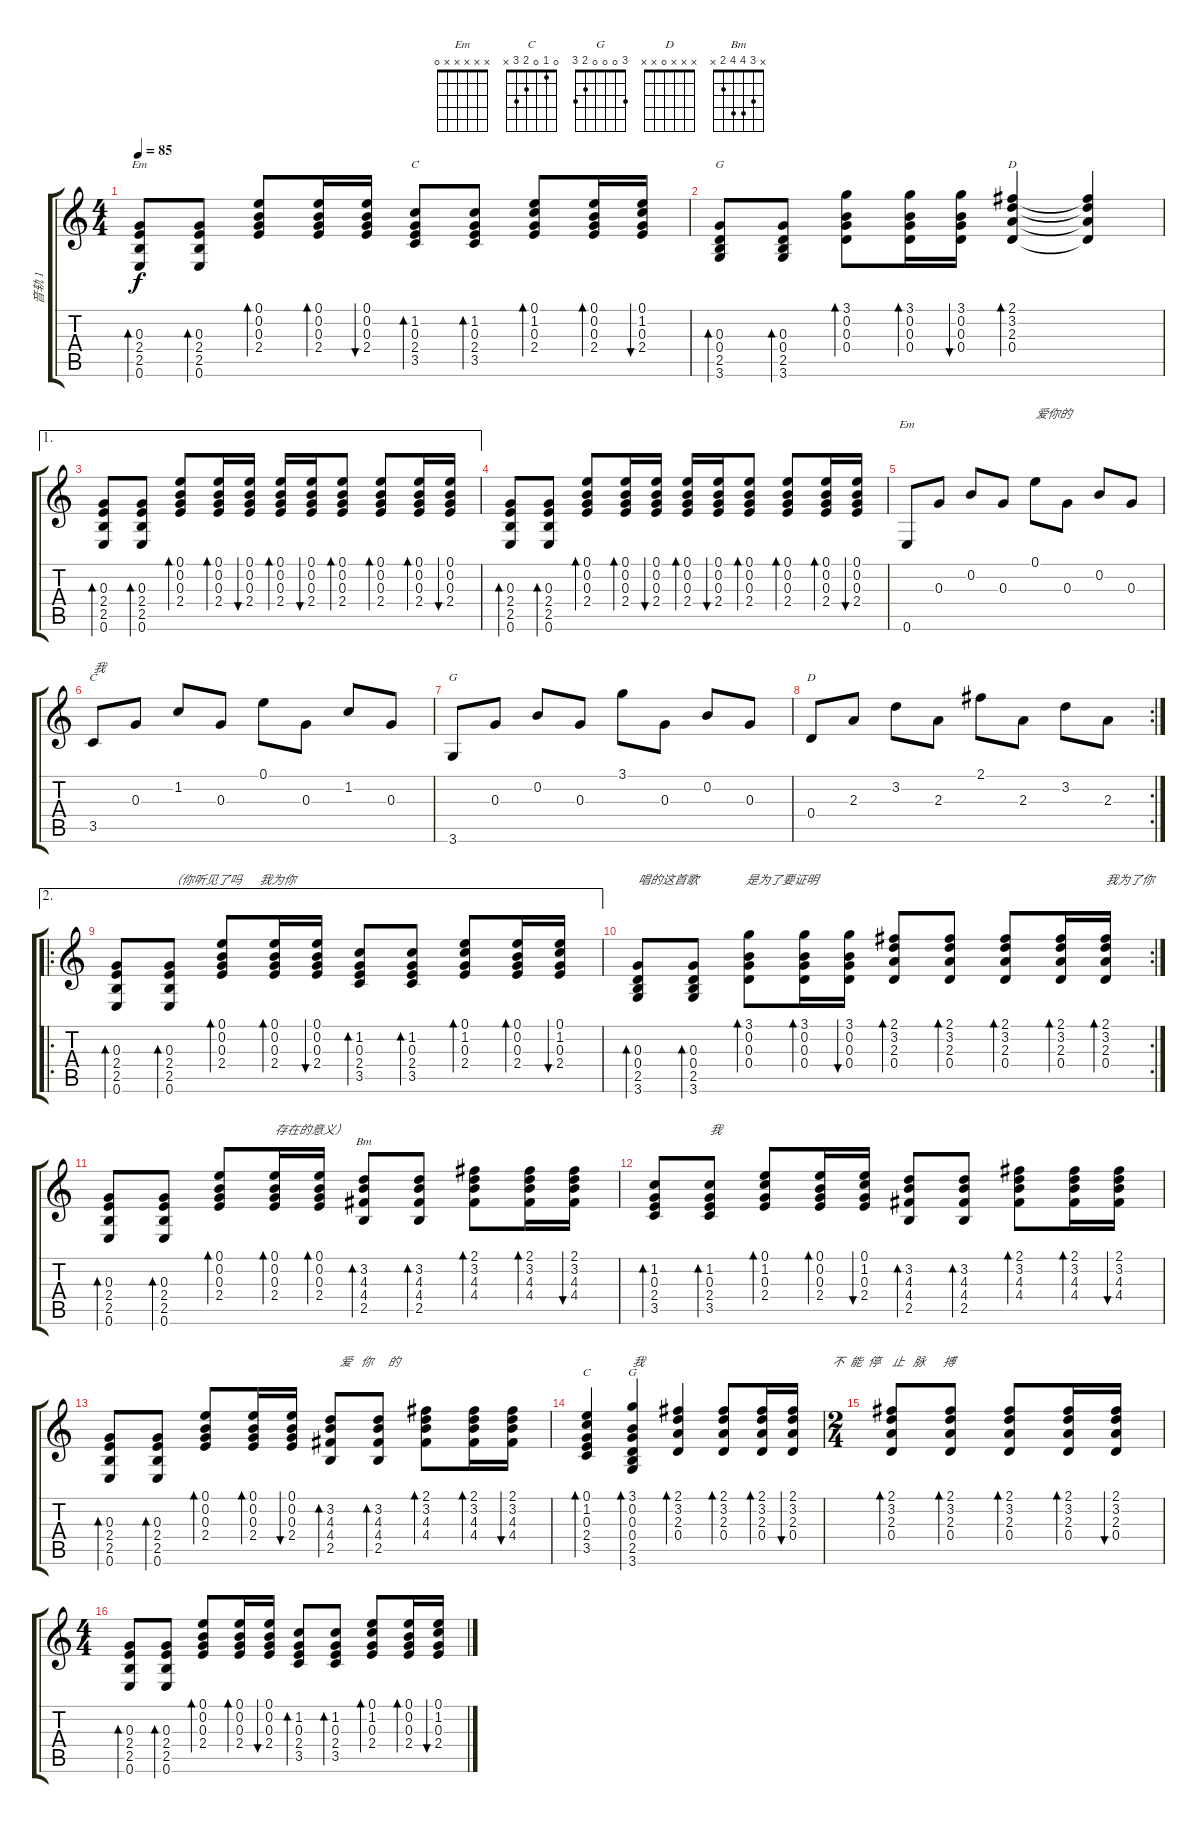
\track ("音轨 1" "音轨 1") {instrument acousticguitarsteel}
\staff {score tabs}
\tuning (E4 B3 G3 D3 A2 E2) {hide}
\chord ("Em" x x 0 2 2 0)
\chord ("C" x 1 0 2 3 x)
\chord ("G" x x 0 0 2 3)
\chord ("D" 2 3 2 0 x x) {barre 2}
\chord ("Em" x x x x x 0)
\chord ("C" x x x x 3 x)
\chord ("G" x x x x x 3)
\chord ("D" x x x 0 x x)
\chord ("Bm" x 3 4 4 2 x)
\chord ("C" 0 1 0 2 3 x)
\chord ("G" 3 0 0 0 2 3)
\ts (4 4)
\tempo 85
\clef g2
\ks c
(0.3 2.4 2.5 0.6).8{bd 60 ch "Em" dy f} (0.3 2.4 2.5 0.6).8{bd 60} (0.1 0.2 0.3 2.4).8{bd 60} (0.1 0.2 0.3 2.4).16{bd 60} (0.1 0.2 0.3 2.4).16{bu 60} (1.2 0.3 2.4 3.5).8{bd 60 ch "C"} (1.2 0.3 2.4 3.5).8{bd 60} (0.1 1.2 0.3 2.4).8{bd 60} (0.1 0.2 0.3 2.4).16{bd 60} (0.1 1.2 0.3 2.4).16{bu 60} |
(0.3 0.4 2.5 3.6).8{bd 60 ch "G"} (0.3 0.4 2.5 3.6).8{bd 60} (3.1 0.2 0.3 0.4).8{bd 60} (3.1 0.2 0.3 0.4).16{bd 60} (3.1 0.2 0.3 0.4).16{bu 60} (2.1 3.2 2.3 0.4).4{bd 60 ch "D"} (2.1{t} 3.2{t} 2.3{t} 0.4{t}).4 |
\ae 1
(0.3 2.4 2.5 0.6).8{bd 60} (0.3 2.4 2.5 0.6).8{bd 60} (0.1 0.2 0.3 2.4).8{bd 60} (0.1 0.2 0.3 2.4).16{bd 60} (0.1 0.2 0.3 2.4).16{bu 60} (0.1 0.2 0.3 2.4).16{bd 60} (0.1 0.2 0.3 2.4).16{bu 60} (0.1 0.2 0.3 2.4).8{bd 60} (0.1 0.2 0.3 2.4).8{bd 60} (0.1 0.2 0.3 2.4).16{bd 60} (0.1 0.2 0.3 2.4).16{bu 60} |
(0.3 2.4 2.5 0.6).8{bd 60} (0.3 2.4 2.5 0.6).8{bd 60} (0.1 0.2 0.3 2.4).8{bd 60} (0.1 0.2 0.3 2.4).16{bd 60} (0.1 0.2 0.3 2.4).16{bu 60} (0.1 0.2 0.3 2.4).16{bd 60} (0.1 0.2 0.3 2.4).16{bu 60} (0.1 0.2 0.3 2.4).8{bd 60} (0.1 0.2 0.3 2.4).8{bd 60} (0.1 0.2 0.3 2.4).16{bd 60} (0.1 0.2 0.3 2.4).16{bu 60} |
0.6.8{ch "Em"} 0.3.8 0.2.8 0.3.8 0.1.8{txt "爱你的"} 0.3.8 0.2.8 0.3.8 |
3.5.8{ch "C" txt "我"} 0.3.8 1.2.8 0.3.8 0.1.8 0.3.8 1.2.8 0.3.8 |
3.6.8{ch "G"} 0.3.8 0.2.8 0.3.8 3.1.8 0.3.8 0.2.8 0.3.8 |
\rc 2
0.4.8{ch "D"} 2.3.8 3.2.8 2.3.8 2.1.8 2.3.8 3.2.8 2.3.8 |
\ae 2
\ro
(0.3 2.4 2.5 0.6).8{bd 60} (0.3 2.4 2.5 0.6).8{bd 60 txt "（你听见了吗      我为你"} (0.1 0.2 0.3 2.4).8{bd 60} (0.1 0.2 0.3 2.4).16{bd 60} (0.1 0.2 0.3 2.4).16{bu 60} (1.2 0.3 2.4 3.5).8{bd 60} (1.2 0.3 2.4 3.5).8{bd 60} (0.1 1.2 0.3 2.4).8{bd 60} (0.1 0.2 0.3 2.4).16{bd 60} (0.1 1.2 0.3 2.4).16{bu 60} |
\rc 2
(0.3 0.4 2.5 3.6).8{bd 60 txt "唱的这首歌                是为了要证明            "} (0.3 0.4 2.5 3.6).8{bd 60} (3.1 0.2 0.3 0.4).8{bd 60} (3.1 0.2 0.3 0.4).16{bd 60} (3.1 0.2 0.3 0.4).16{bu 60} (2.1 3.2 2.3 0.4).8{bd 60} (2.1 3.2 2.3 0.4).8{bd 60} (2.1 3.2 2.3 0.4).8{bd 60} (2.1 3.2 2.3 0.4).16{bd 60} (2.1 3.2 2.3 0.4).16{bd 60 txt "我为了你"} |
(0.3 2.4 2.5 0.6).8{bd 60} (0.3 2.4 2.5 0.6).8{bd 60} (0.1 0.2 0.3 2.4).8{bd 60} (0.1 0.2 0.3 2.4).16{bd 60 txt "存在的意义）"} (0.1 0.2 0.3 2.4).16{bd 60} (3.2 4.3 4.4 2.5).8{bd 60 ch "Bm"} (3.2 4.3 4.4 2.5).8{bd 60} (2.1 3.2 4.3 4.4).8{bd 60} (2.1 3.2 4.3 4.4).16{bd 60} (2.1 3.2 4.3 4.4).16{bu 60} |
(1.2 0.3 2.4 3.5).8{bd 60} (1.2 0.3 2.4 3.5).8{bd 60 txt "我"} (0.1 1.2 0.3 2.4).8{bd 60} (0.1 0.2 0.3 2.4).16{bd 60} (0.1 1.2 0.3 2.4).16{bu 60} (3.2 4.3 4.4 2.5).8{bd 60} (3.2 4.3 4.4 2.5).8{bd 60} (2.1 3.2 4.3 4.4).8{bd 60} (2.1 3.2 4.3 4.4).16{bd 60} (2.1 3.2 4.3 4.4).16{bu 60} |
(0.3 2.4 2.5 0.6).8{bd 60} (0.3 2.4 2.5 0.6).8{bd 60} (0.1 0.2 0.3 2.4).8{bd 60} (0.1 0.2 0.3 2.4).16{bd 60} (0.1 0.2 0.3 2.4).16{bu 60} (3.2 4.3 4.4 2.5).8{bd 60 txt "   爱   你     的       "} (3.2 4.3 4.4 2.5).8{bd 60} (2.1 3.2 4.3 4.4).8{bd 60} (2.1 3.2 4.3 4.4).16{bd 60} (2.1 3.2 4.3 4.4).16{bu 60} |
(0.1 1.2 0.3 2.4 3.5).4{bd 60 ch "C"} (3.1 0.2 0.3 0.4 2.5 3.6).4{bd 60 ch "G" txt "我"} (2.1 3.2 2.3 0.4).4{bd 60} (2.1 3.2 2.3 0.4).8{bd 60} (2.1 3.2 2.3 0.4).16{bd 60} (2.1 3.2 2.3 0.4).16{bu 60 txt "             不  能  停    止   脉      搏"} |
\ts (2 4)
(2.1 3.2 2.3 0.4).8{bd 60} (2.1 3.2 2.3 0.4).8{bd 60} (2.1 3.2 2.3 0.4).8{bd 60} (2.1 3.2 2.3 0.4).16{bd 60} (2.1 3.2 2.3 0.4).16{bu 60} |
\ts (4 4)
(0.3 2.4 2.5 0.6).8{bd 60} (0.3 2.4 2.5 0.6).8{bd 60} (0.1 0.2 0.3 2.4).8{bd 60} (0.1 0.2 0.3 2.4).16{bd 60} (0.1 0.2 0.3 2.4).16{bu 60} (1.2 0.3 2.4 3.5).8{bd 60} (1.2 0.3 2.4 3.5).8{bd 60} (0.1 1.2 0.3 2.4).8{bd 60} (0.1 0.2 0.3 2.4).16{bd 60} (0.1 1.2 0.3 2.4).16{bu 60}
